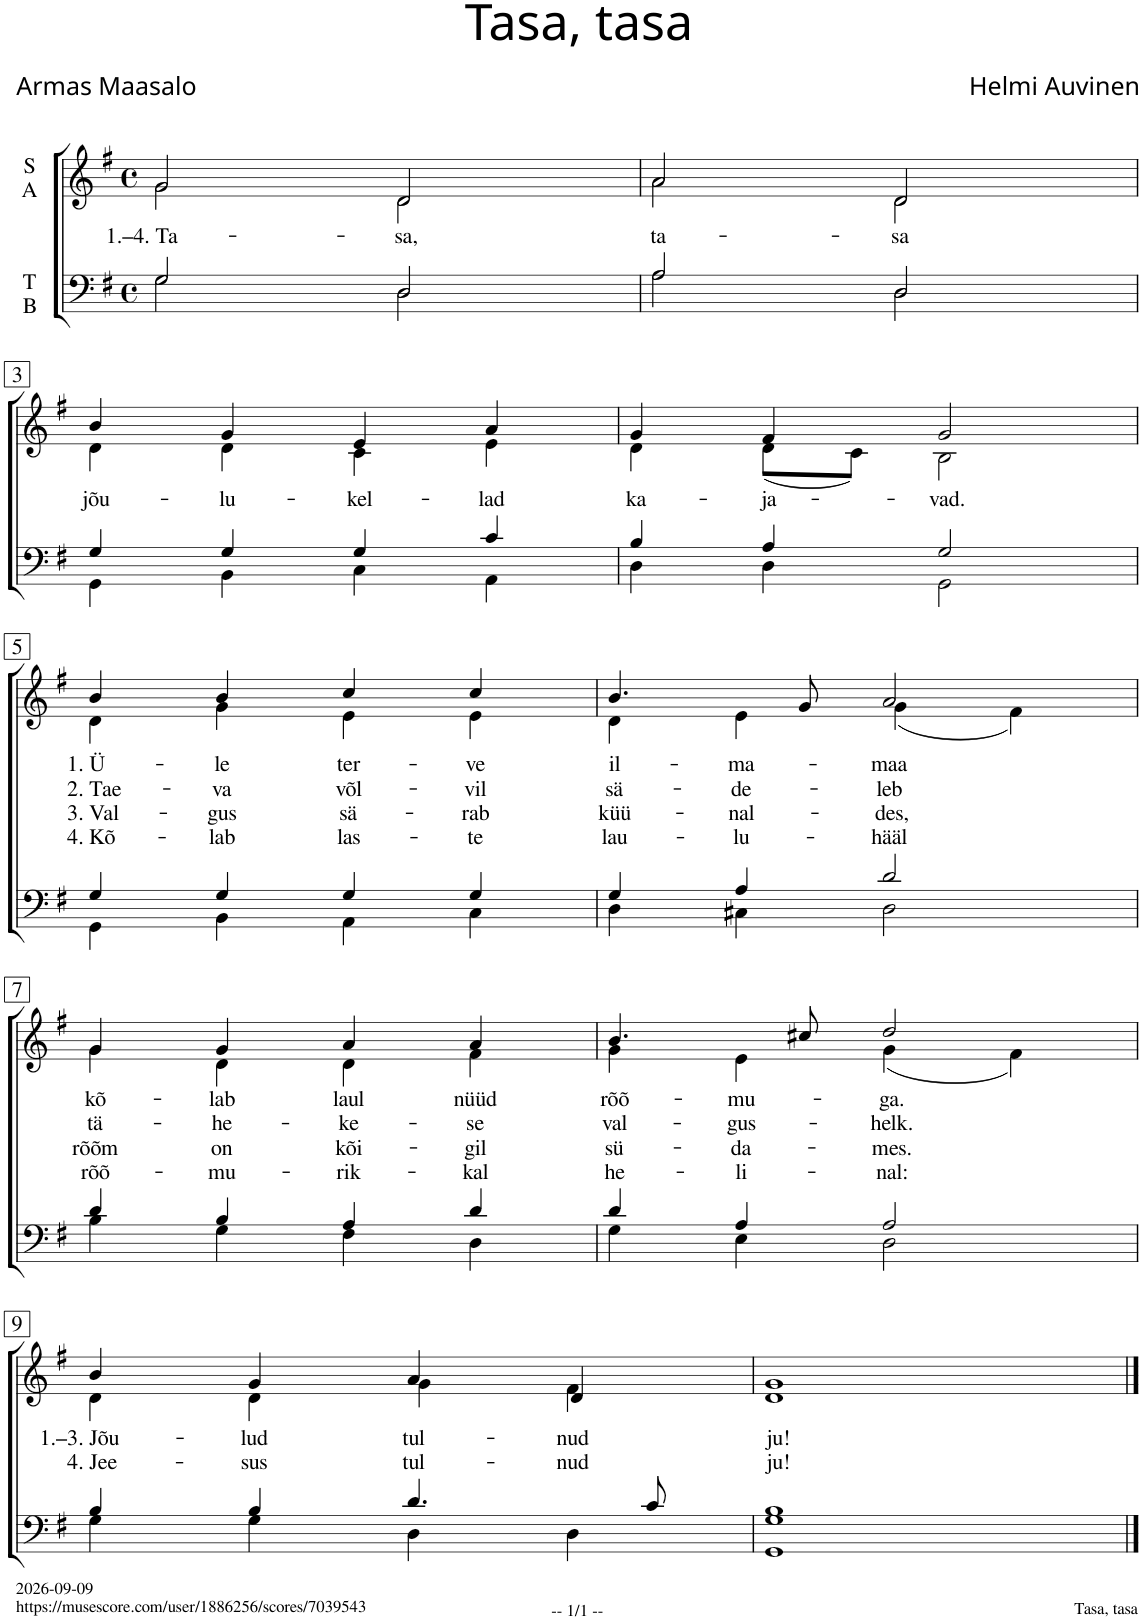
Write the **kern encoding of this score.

**kern	**kern	**text	**text	**text	**text
*part2	*part1	*part1	*part1	*part1	*part1
*staff2	*staff1	*staff1	*staff1	*staff1	*staff1
*I"T B	*I"S A	*	*	*	*
*clefF4	*clefG2	*	*	*	*
*k[f#]	*k[f#]	*	*	*	*
*M4/4	*M4/4	*	*	*	*
*met(c)	*met(c)	*	*	*	*
=1	=1	=1	=1	=1	=1
*^	*	*	*	*	*
!	!	!	!LO:LY:b	!	!	!
*	*	*^	*	*	*	*
2G/	2G\	2g/	2g\	1.–4. Ta-	.	.	.
!	!	!	!	!LO:LY:b	!	!	!
2D/	2D\	2d/	2d\	-sa,	.	.	.
=2	=2	=2	=2	=2	=2	=2	=2
!	!	!	!	!LO:LY:b	!	!	!
2A/	2A\	2a/	2a\	ta-	.	.	.
!	!	!	!	!LO:LY:b	!	!	!
2D/	2D\	2d/	2d\	-sa	.	.	.
!!LO:LB:g=z	!!
=3	=3	=3	=3	=3	=3	=3	=3
!	!	!	!	!LO:LY:b	!	!	!
4G/	4GG\	4b/	4d\	jõu-	.	.	.
!	!	!	!	!LO:LY:b	!	!	!
4G/	4BB\	4g/	4d\	-lu-	.	.	.
!	!	!	!	!LO:LY:b	!	!	!
4G/	4C\	4e/	4c\	-kel-	.	.	.
!	!	!	!	!LO:LY:b	!	!	!
4c/	4AA\	4a/	4e\	-lad	.	.	.
=4	=4	=4	=4	=4	=4	=4	=4
!	!	!	!	!LO:LY:b	!	!	!
4B/	4D\	4g/	4d\	ka-	.	.	.
!	!	!	!	!LO:LY:b	!	!	!
4A/	4D\	4f#/	(8d\L	-ja-	.	.	.
.	.	.	8c\J)	.	.	.	.
!	!	!	!	!LO:LY:b	!	!	!
2G/	2GG\	2g/	2B\	-vad.	.	.	.
!!LO:LB:g=z	!!
=5	=5	=5	=5	=5	=5	=5	=5
!	!	!	!	!LO:LY:b	!LO:LY:b	!LO:LY:b	!LO:LY:b
4G/	4GG\	4b/	4d\	1. Ü-	2. Tae-	3. Val-	4. Kõ-
!	!	!	!	!LO:LY:b	!LO:LY:b	!LO:LY:b	!LO:LY:b
4G/	4BB\	4b/	4g\	-le	-va	-gus	-lab
!	!	!	!	!LO:LY:b	!LO:LY:b	!LO:LY:b	!LO:LY:b
4G/	4AA\	4cc/	4e\	ter-	võl-	sä-	las-
!	!	!	!	!LO:LY:b	!LO:LY:b	!LO:LY:b	!LO:LY:b
4G/	4C\	4cc/	4e\	-ve	-vil	-rab	-te
=6	=6	=6	=6	=6	=6	=6	=6
!	!	!	!	!LO:LY:b	!LO:LY:b	!LO:LY:b	!LO:LY:b
4G/	4D\	4.b/	4d\	il-	sä-	küü-	lau-
!	!	!	!	!LO:LY:b	!LO:LY:b	!LO:LY:b	!LO:LY:b
4A/	4C#X\	.	4e\	-ma-	-de-	-nal-	-lu-
.	.	8g/	.	.	.	.	.
!	!	!	!	!LO:LY:b	!LO:LY:b	!LO:LY:b	!LO:LY:b
2d/	2D\	2a/	(4g\	-maa	-leb	-des,	-hääl
.	.	.	4f#\)	.	.	.	.
!!LO:LB:g=z	!!
=7	=7	=7	=7	=7	=7	=7	=7
!	!	!	!	!LO:LY:b	!LO:LY:b	!LO:LY:b	!LO:LY:b
4d/	4B\	4g/	4g\	kõ-	tä-	rõõm	rõõ-
!	!	!	!	!LO:LY:b	!LO:LY:b	!LO:LY:b	!LO:LY:b
4B/	4G\	4g/	4d\	-lab	-he-	on	-mu-
!	!	!	!	!LO:LY:b	!LO:LY:b	!LO:LY:b	!LO:LY:b
4A/	4F#\	4a/	4d\	laul	-ke-	kõi-	-rik-
!	!	!	!	!LO:LY:b	!LO:LY:b	!LO:LY:b	!LO:LY:b
4d/	4D\	4a/	4f#\	nüüd	-se	-gil	-kal
=8	=8	=8	=8	=8	=8	=8	=8
!	!	!	!	!LO:LY:b	!LO:LY:b	!LO:LY:b	!LO:LY:b
4d/	4G\	4.b/	4g\	rõõ-	val-	sü-	he-
!	!	!	!	!LO:LY:b	!LO:LY:b	!LO:LY:b	!LO:LY:b
4A/	4E\	.	4e\	-mu-	-gus-	-da-	-li-
.	.	8cc#X/	.	.	.	.	.
!	!	!	!	!LO:LY:b	!LO:LY:b	!LO:LY:b	!LO:LY:b
2A/	2D\	2dd/	(4g\	-ga.	-helk.	-mes.	-nal:
.	.	.	4f#\)	.	.	.	.
!!LO:LB:g=z	!!
=9	=9	=9	=9	=9	=9	=9	=9
!	!	!	!	!LO:LY:b	!LO:LY:b	!	!
4B/	4G\	4b/	4d\	1.–3. Jõu-	4. Jee-	.	.
!	!	!	!	!LO:LY:b	!LO:LY:b	!	!
4B/	4G\	4g/	4d\	-lud	-sus	.	.
!	!	!	!	!LO:LY:b	!LO:LY:b	!	!
4.d/	4D\	4a/	4g\	tul-	tul-	.	.
!	!	!	!	!LO:LY:b	!LO:LY:b	!	!
.	4D\	4d/	4f#\	-nud	-nud	.	.
8c/	.	.	.	.	.	.	.
=10	=10	=10	=10	=10	=10	=10	=10
!	!	!	!	!LO:LY:b	!LO:LY:b	!	!
1G 1B	1GG	1g	1d	ju!	ju!	.	.
*v	*v	*	*	*	*	*	*
*	*v	*v	*	*	*	*
==	==	==	==	==	==
*-	*-	*-	*-	*-	*-
